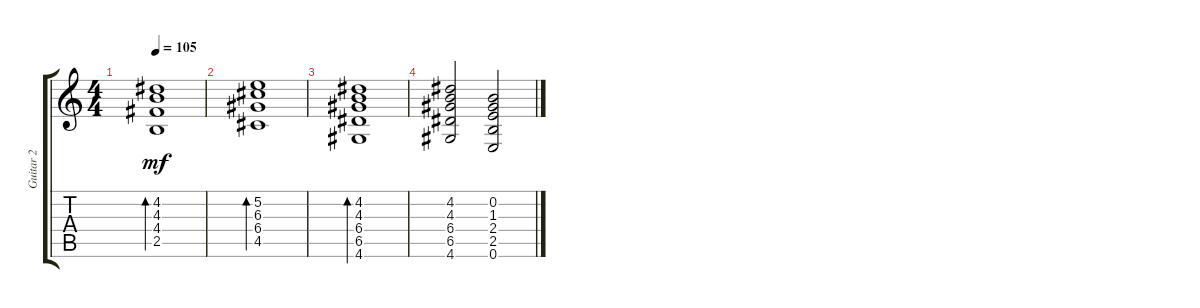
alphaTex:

\track ("Guitar 2" "Guitar 2") {instrument electricguitarjazz}
\staff {score tabs}
\tuning (E4 B3 G3 D3 A2 E2) {hide}
\ts (4 4)
\tempo 105
\clef g2
\ks c
(4.2 4.3 4.4 2.5).1{bd 240 dy mf} |
(5.2 6.3 6.4 4.5).1{bd 240} |
(4.2 4.3 6.4 6.5 4.6).1{bd 240} |
(4.2 4.3 6.4 6.5 4.6).2 (0.2 1.3 2.4 2.5 0.6).2
